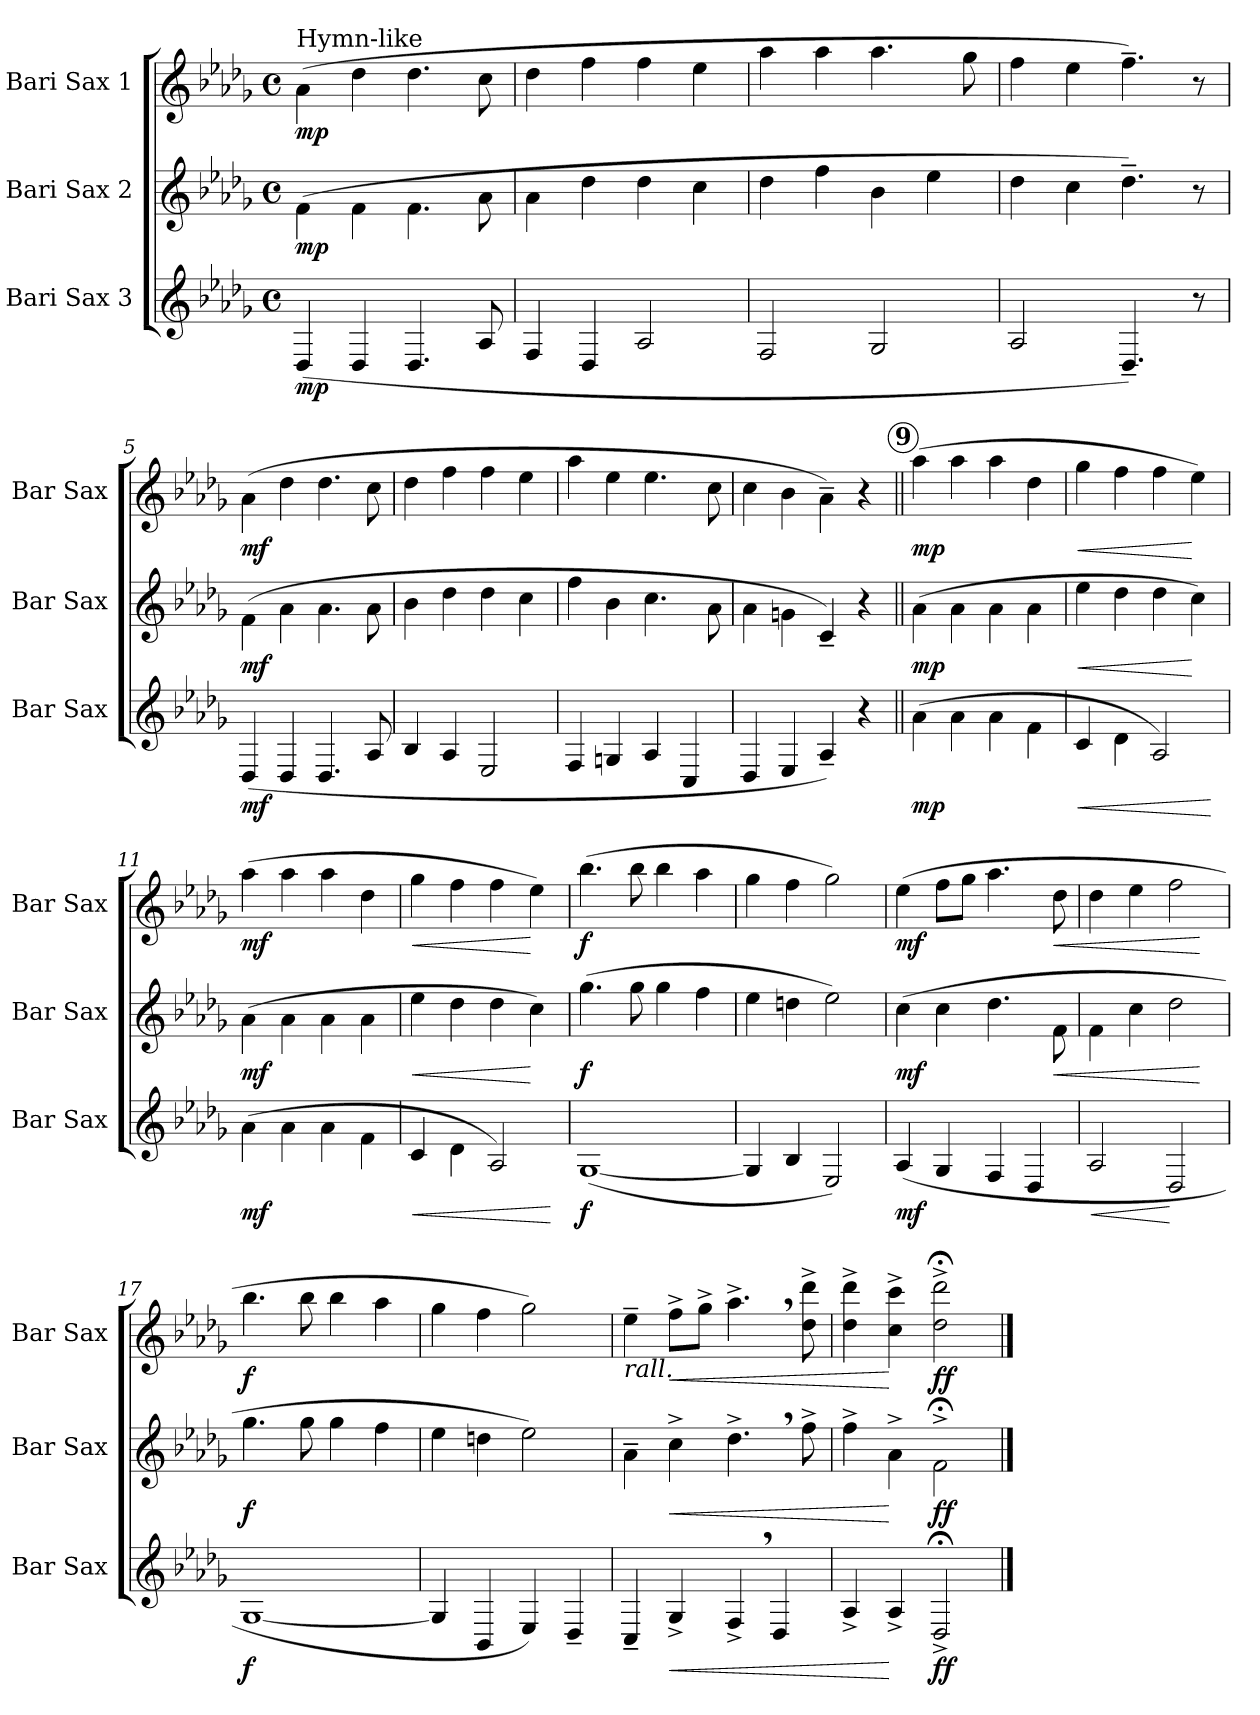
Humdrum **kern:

**kern	**dynam	**kern	**dynam	**kern	**dynam
*part3	*part3	*part2	*part2	*part1	*part1
*staff3	*staff3	*staff2	*staff2	*staff1	*staff1
*I"Bari Sax 3	*	*I"Bari Sax 2	*	*I"Bari Sax 1	*
*I'Bar Sax	*	*I'Bar Sax	*	*I'Bar Sax	*
*clefG2	*	*clefG2	*	*clefG2	*
*ITrd12c21	*	*ITrd12c21	*	*ITrd12c21	*
*k[b-e-a-d-g-]	*	*k[b-e-a-d-g-]	*	*k[b-e-a-d-g-]	*
*D-:	*	*D-:	*	*D-:	*
*M4/4	*	*M4/4	*	*M4/4	*
*met(c)	*	*met(c)	*	*met(c)	*
=1	=1	=1	=1	=1	=1
!	!	!	!	!LO:TX:a:t=Hymn-like	!
!	!LO:DY:b	!	!LO:DY:b	!	!LO:DY:b
(>4DD-/	mp	(>4F\	mp	(>4A-\	mp
4DD-/	.	4F\	.	4d-\	.
4.DD-/	.	4.F\	.	4.d-\	.
8AA-/	.	8A-\	.	8c\	.
=2	=2	=2	=2	=2	=2
4FF/	.	4A-\	.	4d-\	.
4DD-/	.	4d-\	.	4f\	.
2AA-/	.	4d-\	.	4f\	.
.	.	4c\	.	4e-\	.
=3	=3	=3	=3	=3	=3
2FF/	.	4d-\	.	4a-\	.
.	.	4f\	.	4a-\	.
2GG-/	.	4B-\	.	4.a-\	.
.	.	4e-\	.	.	.
.	.	.	.	8g-\	.
=4	=4	=4	=4	=4	=4
2AA-/	.	4d-\	.	4f\	.
.	.	4c\	.	4e-\	.
4.DD-~</)	.	4.d-~>\)	.	4.f~>\)	.
8r	.	8r	.	8r	.
=5	=5	=5	=5	=5	=5
!	!LO:DY:b	!	!LO:DY:b	!	!LO:DY:b
(<4DD-/	mf	(>4F\	mf	(>4A-\	mf
4DD-/	.	4A-\	.	4d-\	.
4.DD-/	.	4.A-\	.	4.d-\	.
8AA-/	.	8A-\	.	8c\	.
=6	=6	=6	=6	=6	=6
4BB-/	.	4B-\	.	4d-\	.
4AA-/	.	4d-\	.	4f\	.
2EE-/	.	4d-\	.	4f\	.
.	.	4c\	.	4e-\	.
=7	=7	=7	=7	=7	=7
4FF/	.	4f\	.	4a-\	.
4GGn/	.	4B-\	.	4e-\	.
4AA-/	.	4.c\	.	4.e-\	.
4CC/	.	.	.	.	.
.	.	8A-\	.	8c\	.
=8	=8	=8	=8	=8	=8
4DD-/	.	4A-\	.	4c\	.
4EE-/	.	4Gn\	.	4B-\	.
4AA-~</)	.	4C~</)	.	4A-~>\)	.
4r	.	4r	.	4r	.
!!LO:LB:g=z
!!LO:REH:place=s1:a:enc=circle:fs=12:t=9
=9||	=9||	=9||	=9||	=9||	=9||
!	!LO:DY:b	!	!LO:DY:b	!	!LO:DY:b
(>4A-\	mp	(>4A-\	mp	(>4a-\	mp
4A-\	.	4A-\	.	4a-\	.
4A-\	.	4A-\	.	4a-\	.
4F\	.	4A-\	.	4d-\	.
=10	=10	=10	=10	=10	=10
!	!LO:HP:b	!	!LO:HP:b	!	!LO:HP:b
4C/	<	4e-\	<	4g-\	<
4D-\	.	4d-\	.	4f\	.
2AA-/)	.	4d-\	.	4f\	.
.	.	4c\)	[	4e-\)	[
.	[	.	.	.	.
=11	=11	=11	=11	=11	=11
!	!LO:DY:b	!	!LO:DY:b	!	!LO:DY:b
(>4A-\	mf	(>4A-\	mf	(>4a-\	mf
4A-\	.	4A-\	.	4a-\	.
4A-\	.	4A-\	.	4a-\	.
4F\	.	4A-\	.	4d-\	.
=12	=12	=12	=12	=12	=12
!	!LO:HP:b	!	!LO:HP:b	!	!LO:HP:b
4C/	<	4e-\	<	4g-\	<
4D-\	.	4d-\	.	4f\	.
2AA-/)	.	4d-\	.	4f\	.
.	.	4c\)	[	4e-\)	[
.	[	.	.	.	.
=13	=13	=13	=13	=13	=13
!	!LO:DY:b	!	!LO:DY:b	!	!LO:DY:b
(>[1GG-	f	(>4.g-\	f	(>4.b-\	f
.	.	8g-\	.	8b-\	.
.	.	4g-\	.	4b-\	.
.	.	4f\	.	4a-\	.
=14	=14	=14	=14	=14	=14
4GG-/]	.	4e-\	.	4g-\	.
4BB-/	.	4dn\	.	4f\	.
2EE-/)	.	2e-\)	.	2g-\)	.
!!LO:PB:g=z
=15	=15	=15	=15	=15	=15
!	!LO:DY:b	!	!LO:DY:b	!	!LO:DY:b
(4AA-/	mf	(>4c\	mf	(>4e-\	mf
4GG-/	.	4c\	.	8f\L	.
.	.	.	.	8g-\J	.
4FF/	.	4.d-\	.	4.a-\	.
4DD-/	.	.	.	.	.
!	!	!	!LO:HP:b	!	!LO:HP:b
.	.	8F\	<	8d-\	<
=16	=16	=16	=16	=16	=16
!	!LO:HP:b	!	!	!	!
2AA-/	<	4F\	.	4d-\	.
.	.	4c\	.	4e-\	.
2DD-/	[	2d-\	.	2f\	.
.	.	.	[	.	[
=17	=17	=17	=17	=17	=17
!	!LO:DY:b	!	!LO:DY:b	!	!LO:DY:b
[1GG-	f	4.g-\	f	4.b-\	f
.	.	8g-\	.	8b-\	.
.	.	4g-\	.	4b-\	.
.	.	4f\	.	4a-\	.
=18	=18	=18	=18	=18	=18
4GG-/]	.	4e-\	.	4g-\	.
4BBB-/	.	4dn\	.	4f\	.
4EE-/)	.	2e-\)	.	2g-\)	.
4DD-~</	.	.	.	.	.
=19	=19	=19	=19	=19	=19
!	!	!	!	!LO:TX:b:i:t=rall.	!
4CC~</	.	4A-~>\	.	4e-~>\	.
!	!LO:HP:b	!	!LO:HP:b	!	!LO:HP:b
4GG-^</	<	4c^>\	<	8f^>\L	<
.	.	.	.	8g-^>\J	.
4FF^<,>/	.	4.d-i^>,>\	.	4.a-^>,>\	.
4DD-/	.	.	.	.	.
.	.	8f^>\	.	8d-\^> 8dd-\^>	.
=20	=20	=20	=20	=20	=20
4AA-^</	.	4f^>\	.	4d-\^> 4dd-\^>	.
4AA-^</	[	4A-^>\	[	4c\^> 4cc\^>	[
!	!LO:DY:b	!	!LO:DY:b	!	!LO:DY:b
2DD-;<^</	ff	2F;<^>\	ff	2d-\;<^> 2dd-\;<^>	ff
==	==	==	==	==	==
*-	*-	*-	*-	*-	*-
